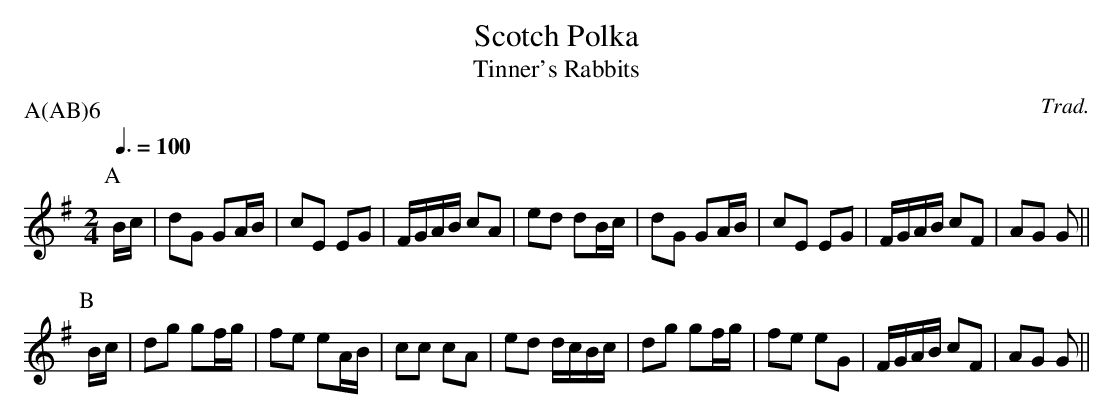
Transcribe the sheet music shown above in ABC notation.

X:1
T:Scotch Polka
T:Tinner's Rabbits
C:Trad.
M:2/4
P:A(AB)6
K:G
Q:3/8=100
L:1/8
P:A
B/c/ |\
	dG GA/B/ | cE EG    | F/G/A/B/ cA | ed dB/c/    |\
	dG GA/B/ | cE EG    | F/G/A/B/ cF | AG G        ||
P:B
B/c/ |\
	dg gf/g/ | fe eA/B/ | cc       cA | ed d/c/B/c/ |\
	dg gf/g/ | fe eG    | F/G/A/B/ cF | AG G        ||
